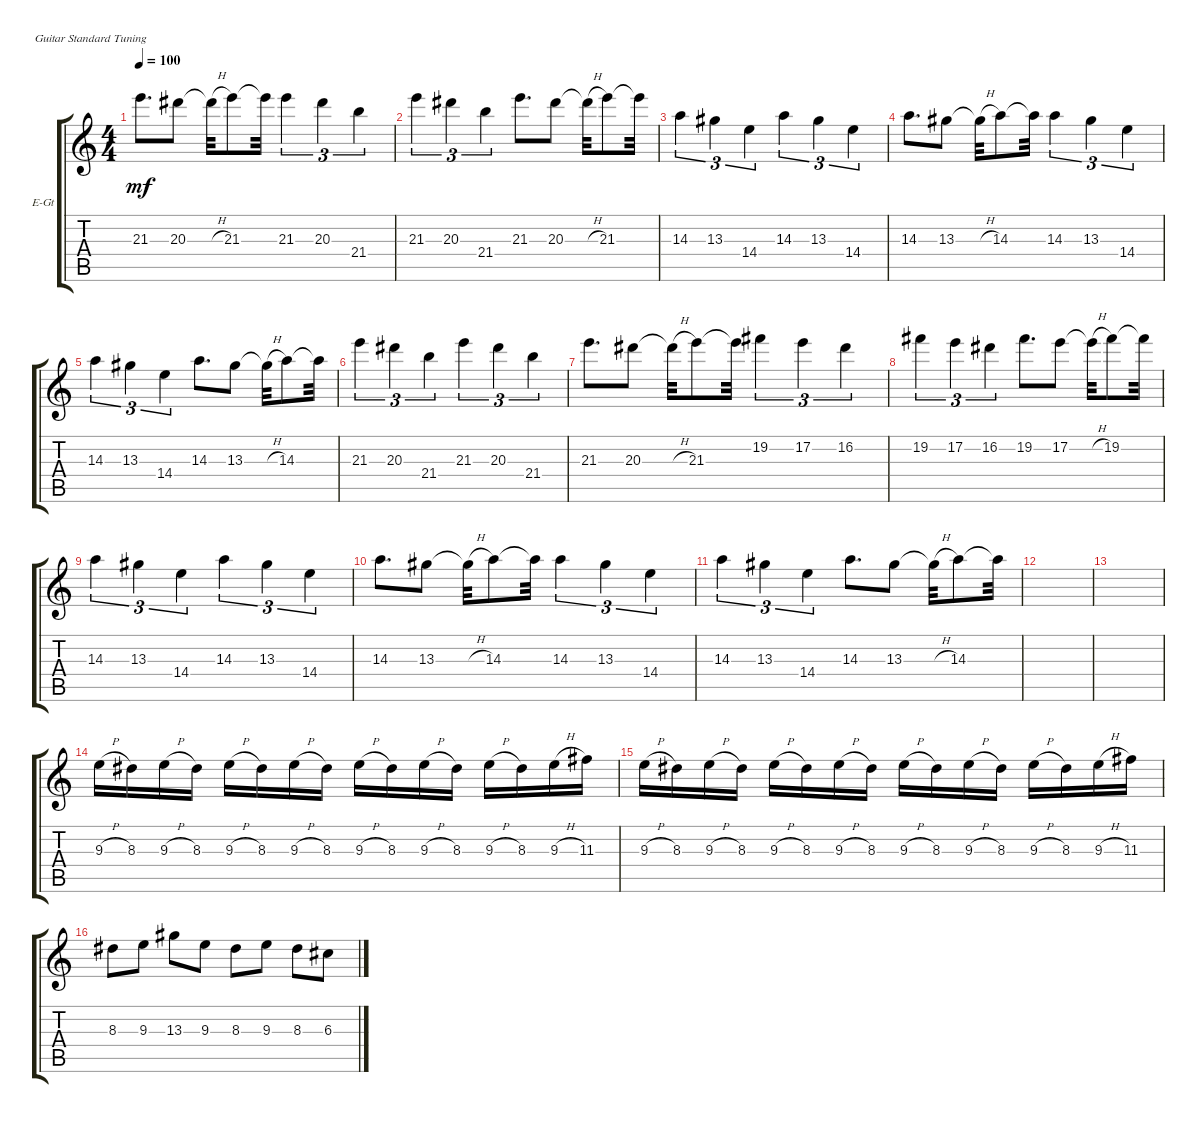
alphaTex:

\defaultSystemsLayout 4
\bracketExtendMode groupsimilarinstruments
\firstSystemTrackNameOrientation horizontal
\otherSystemsTrackNameOrientation horizontal
\track ("Lead Guitar" "E-Gt") {instrument distortionguitar}
\staff {score tabs}
\tuning (E4 B3 G3 D3 A2 E2)
\ts (4 4)
\tempo 100
\clef g2
\ks c
21.3.8{d dy mf} 20.3.8 20.3{h t}.32 21.3.8 21.3{t}.32 21.3.4{tu (3 2)} 20.3.4{tu (3 2)} 21.4.4{tu (3 2)} |
21.3.4{tu (3 2)} 20.3.4{tu (3 2)} 21.4.4{tu (3 2)} 21.3.8{d} 20.3.8 20.3{h t}.32 21.3.8 21.3{t}.32 |
14.3.4{tu (3 2)} 13.3.4{tu (3 2)} 14.4.4{tu (3 2)} 14.3.4{tu (3 2)} 13.3.4{tu (3 2)} 14.4.4{tu (3 2)} |
14.3.8{d} 13.3.8 13.3{h t}.32 14.3.8 14.3{t}.32 14.3.4{tu (3 2)} 13.3.4{tu (3 2)} 14.4.4{tu (3 2)} |
14.3.4{tu (3 2)} 13.3.4{tu (3 2)} 14.4.4{tu (3 2)} 14.3.8{d} 13.3.8 13.3{h t}.32 14.3.8 14.3{t}.32 |
21.3.4{tu (3 2)} 20.3.4{tu (3 2)} 21.4.4{tu (3 2)} 21.3.4{tu (3 2)} 20.3.4{tu (3 2)} 21.4.4{tu (3 2)} |
21.3.8{d} 20.3.8 20.3{h t}.32 21.3.8 21.3{t}.32 19.2.4{tu (3 2)} 17.2.4{tu (3 2)} 16.2.4{tu (3 2)} |
19.2.4{tu (3 2)} 17.2.4{tu (3 2)} 16.2.4{tu (3 2)} 19.2.8{d} 17.2.8 17.2{h t}.32 19.2.8 19.2{t}.32 |
14.3.4{tu (3 2)} 13.3.4{tu (3 2)} 14.4.4{tu (3 2)} 14.3.4{tu (3 2)} 13.3.4{tu (3 2)} 14.4.4{tu (3 2)} |
14.3.8{d} 13.3.8 13.3{h t}.32 14.3.8 14.3{t}.32 14.3.4{tu (3 2)} 13.3.4{tu (3 2)} 14.4.4{tu (3 2)} |
14.3.4{tu (3 2)} 13.3.4{tu (3 2)} 14.4.4{tu (3 2)} 14.3.8{d} 13.3.8 13.3{h t}.32 14.3.8 14.3{t}.32 |
|
|
9.3{h}.16 8.3.16 9.3{h}.16 8.3.16 9.3{h}.16 8.3.16 9.3{h}.16 8.3.16 9.3{h}.16 8.3.16 9.3{h}.16 8.3.16 9.3{h}.16 8.3.16 9.3{h}.16 11.3.16 |
9.3{h}.16 8.3.16 9.3{h}.16 8.3.16 9.3{h}.16 8.3.16 9.3{h}.16 8.3.16 9.3{h}.16 8.3.16 9.3{h}.16 8.3.16 9.3{h}.16 8.3.16 9.3{h}.16 11.3.16 |
8.3.8 9.3.8 13.3.8 9.3.8 8.3.8 9.3.8 8.3.8 6.3.8
